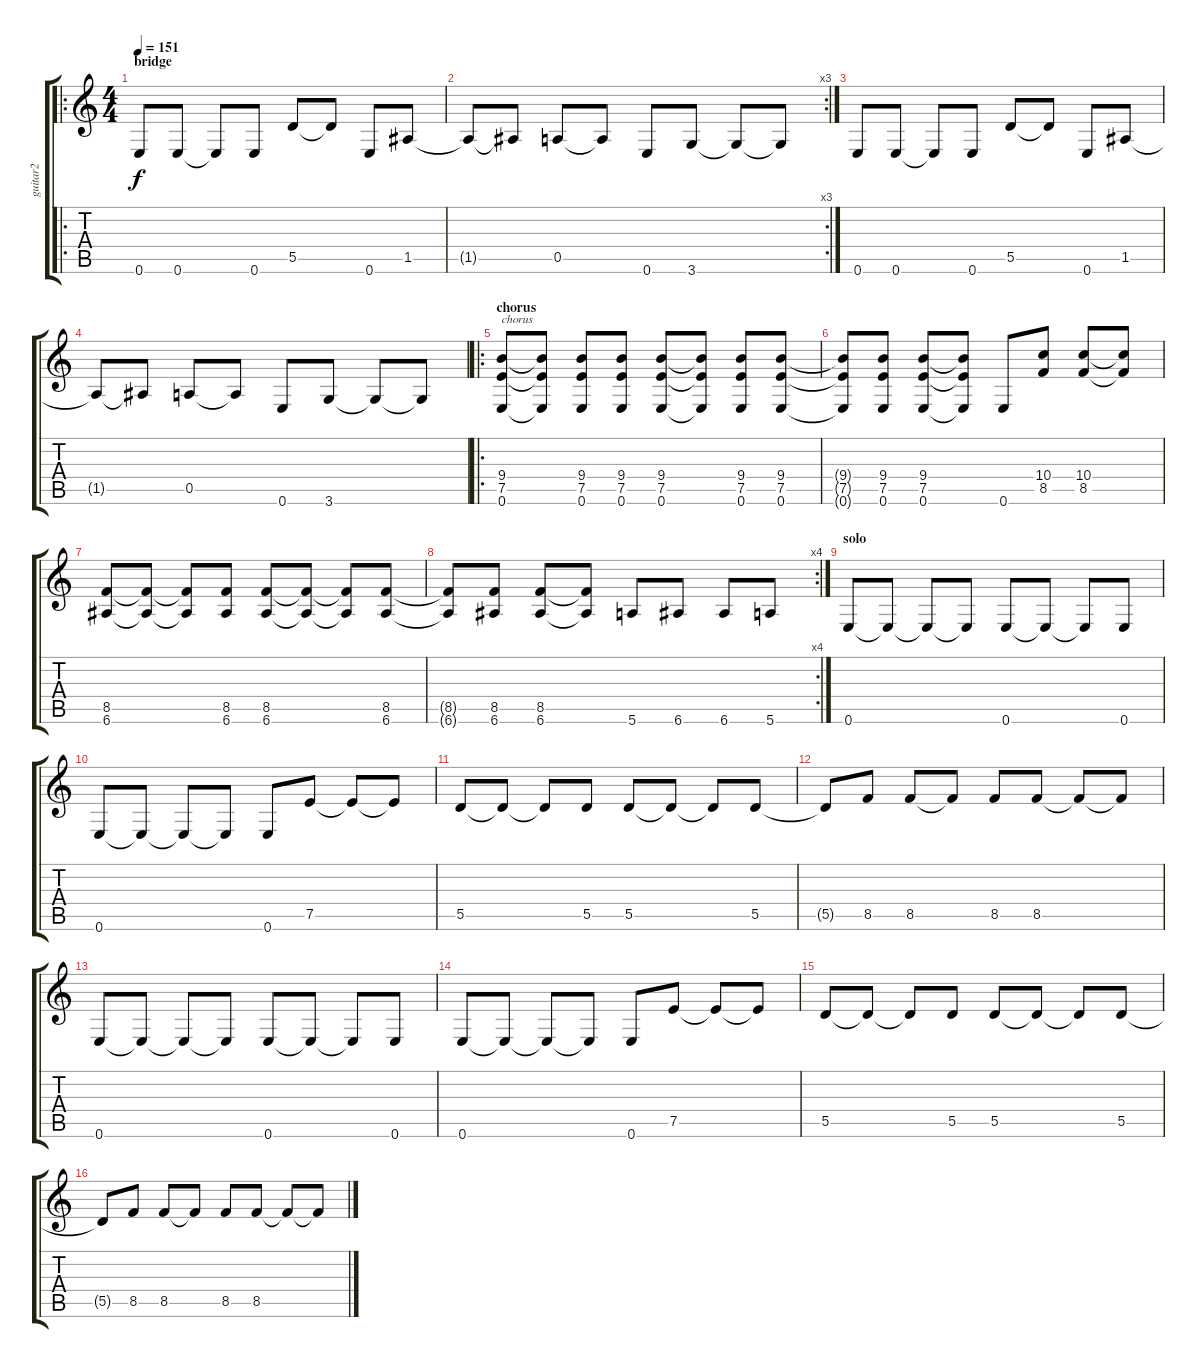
\track ("guitar2" "guitar2") {instrument overdrivenguitar}
\staff {score tabs}
\tuning (E4 B3 G3 D3 A2 E2) {hide}
\ro
\ts (4 4)
\section ("" "bridge")
\tempo 151
\clef g2
\ks c
0.6.8{dy f} 0.6.8 0.6{t}.8 0.6.8 5.5.8 5.5{t}.8 0.6.8 1.5.8 |
\rc 3
1.5{t}.8 1.5{t}.8 0.5.8 0.5{t}.8 0.6.8 3.6.8 3.6{t}.8 3.6{t}.8 |
0.6.8 0.6.8 0.6{t}.8 0.6.8 5.5.8 5.5{t}.8 0.6.8 1.5.8 |
1.5{t}.8 1.5{t}.8 0.5.8 0.5{t}.8 0.6.8 3.6.8 3.6{t}.8 3.6{t}.8 |
\ro
\section ("" "chorus")
(9.4 7.5 0.6).8{txt "chorus"} (9.4{t} 7.5{t} 0.6{t}).8 (9.4 7.5 0.6).8 (9.4 7.5 0.6).8 (9.4 7.5 0.6).8 (9.4{t} 7.5{t} 0.6{t}).8 (9.4 7.5 0.6).8 (9.4 7.5 0.6).8 |
(9.4{t} 7.5{t} 0.6{t}).8 (9.4 7.5 0.6).8 (9.4 7.5 0.6).8 (9.4{t} 7.5{t} 0.6{t}).8 0.6.8 (10.4 8.5).8 (10.4 8.5).8 (10.4{t} 8.5{t}).8 |
(8.5 6.6).8 (8.5{t} 6.6{t}).8 (8.5{t} 6.6{t}).8 (8.5 6.6).8 (8.5 6.6).8 (8.5{t} 6.6{t}).8 (8.5{t} 6.6{t}).8 (8.5 6.6).8 |
\rc 4
(8.5{t} 6.6{t}).8 (8.5 6.6).8 (8.5 6.6).8 (8.5{t} 6.6{t}).8 5.6.8 6.6.8 6.6.8 5.6.8 |
\section ("" "solo")
0.6.8 0.6{t}.8 0.6{t}.8 0.6{t}.8 0.6.8 0.6{t}.8 0.6{t}.8 0.6.8 |
0.6.8 0.6{t}.8 0.6{t}.8 0.6{t}.8 0.6.8 7.5.8 7.5{t}.8 7.5{t}.8 |
5.5.8 5.5{t}.8 5.5{t}.8 5.5.8 5.5.8 5.5{t}.8 5.5{t}.8 5.5.8 |
5.5{t}.8 8.5.8 8.5.8 8.5{t}.8 8.5.8 8.5.8 8.5{t}.8 8.5{t}.8 |
0.6.8 0.6{t}.8 0.6{t}.8 0.6{t}.8 0.6.8 0.6{t}.8 0.6{t}.8 0.6.8 |
0.6.8 0.6{t}.8 0.6{t}.8 0.6{t}.8 0.6.8 7.5.8 7.5{t}.8 7.5{t}.8 |
5.5.8 5.5{t}.8 5.5{t}.8 5.5.8 5.5.8 5.5{t}.8 5.5{t}.8 5.5.8 |
5.5{t}.8 8.5.8 8.5.8 8.5{t}.8 8.5.8 8.5.8 8.5{t}.8 8.5{t}.8
